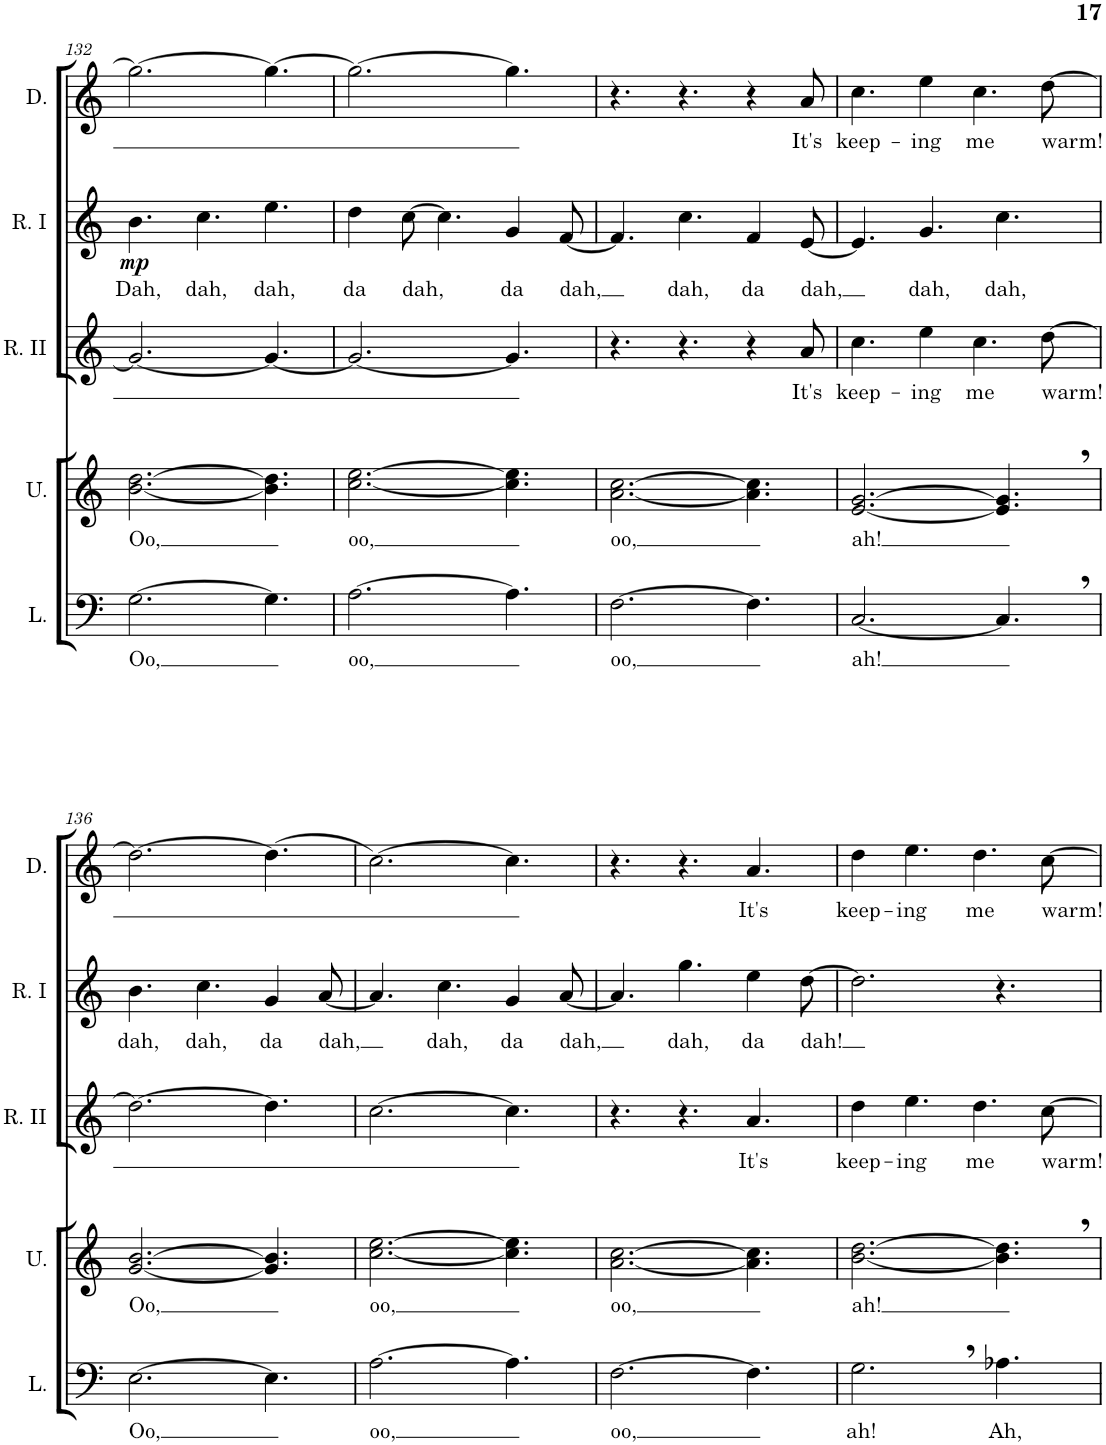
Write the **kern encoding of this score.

**kern	**text	**kern	**text	**kern	**text	**kern	**text	**dynam	**kern	**text
*part5	*part5	*part4	*part4	*part3	*part3	*part2	*part2	*part2	*part1	*part1
*staff5	*staff5	*staff4	*staff4	*staff3	*staff3	*staff2	*staff2	*staff2	*staff1	*staff1
*I"Lower Voices	*	*I"Upper Voices	*	*I"Round II	*	*I"Round I	*	*	*I"Duet	*
*I'L.	*	*I'U.	*	*I'R. II	*	*I'R. I	*	*	*I'D.	*
!!LO:PB:g=z
*clefF4	*	*clefG2	*	*clefG2	*	*clefG2	*	*	*clefG2	*
*k[]	*	*k[]	*	*k[]	*	*k[]	*	*	*k[]	*
*M9/8	*	*M9/8	*	*M9/8	*	*M9/8	*	*	*M9/8	*
=132	=132	=132	=132	=132	=132	=132	=132	=132	=132	=132
!	!LO:LY:b	!	!LO:LY:b	!	!	!	!LO:LY:b	!LO:DY:b	!	!
[2.G\	Oo,	[2.b\ [2.dd\	Oo,	2.g/_	.	4.b\	Dah,	mp	2.gg\_	.
!	!	!	!	!	!	!	!LO:LY:b	!	!	!
.	.	.	.	.	.	4.cc\	dah,	.	.	.
!	!	!	!	!	!	!	!LO:LY:b	!	!	!
4.G\]	.	4.b\] 4.dd\]	.	4.g/_	.	4.ee\	dah,	.	4.gg\_	.
=133	=133	=133	=133	=133	=133	=133	=133	=133	=133	=133
!	!LO:LY:b	!	!LO:LY:b	!	!	!	!LO:LY:b	!	!	!
[2.A\	oo,	[2.cc\ [2.ee\	oo,	2.g/_	.	4dd\	da	.	2.gg\_	.
!	!	!	!	!	!	!	!LO:LY:b	!	!	!
.	.	.	.	.	.	[8cc\	dah,	.	.	.
.	.	.	.	.	.	4.cc\]	.	.	.	.
!	!	!	!	!	!	!	!LO:LY:b	!	!	!
4.A\]	.	4.cc\] 4.ee\]	.	4.g/]	.	4g/	da	.	4.gg\]	.
!	!	!	!	!	!	!	!LO:LY:b	!	!	!
.	.	.	.	.	.	[8f/	dah,	.	.	.
=134	=134	=134	=134	=134	=134	=134	=134	=134	=134	=134
!	!LO:LY:b	!	!LO:LY:b	!	!	!	!	!	!	!
[2.F\	oo,	[2.a\ [2.cc\	oo,	4.r	.	4.f/]	.	.	4.r	.
!	!	!	!	!	!	!	!LO:LY:b	!	!	!
.	.	.	.	4.r	.	4.cc\	dah,	.	4.r	.
!	!	!	!	!	!	!	!LO:LY:b	!	!	!
4.F\]	.	4.a\] 4.cc\]	.	4r	.	4f/	da	.	4r	.
!	!	!	!	!	!LO:LY:b	!	!LO:LY:b	!	!	!LO:LY:b
.	.	.	.	8a/	It's	[8e/	dah,	.	8a/	It's
=135	=135	=135	=135	=135	=135	=135	=135	=135	=135	=135
!	!LO:LY:b	!	!LO:LY:b	!	!LO:LY:b	!	!	!	!	!LO:LY:b
[2.C/	ah!	[2.e/ [2.g/	ah!	4.cc\	keep-	4.e/]	.	.	4.cc\	keep-
!	!	!	!	!	!LO:LY:b	!	!LO:LY:b	!	!	!LO:LY:b
.	.	.	.	4ee\	-ing	4.g/	dah,	.	4ee\	-ing
!	!	!	!	!	!LO:LY:b	!	!	!	!	!LO:LY:b
.	.	.	.	4.cc\	me	.	.	.	4.cc\	me
!	!	!	!	!	!	!	!LO:LY:b	!	!	!
4.C,/]	.	4.e/], 4.g/],	.	.	.	4.cc\	dah,	.	.	.
!	!	!	!	!	!LO:LY:b	!	!	!	!	!LO:LY:b
.	.	.	.	[8dd\	warm!	.	.	.	[8dd\	warm!
!!LO:LB:g=z
=136	=136	=136	=136	=136	=136	=136	=136	=136	=136	=136
!	!LO:LY:b	!	!LO:LY:b	!	!	!	!LO:LY:b	!	!	!
[2.E\	Oo,	[2.g/ [2.b/	Oo,	2.dd\_	.	4.b\	dah,	.	2.dd\_	.
!	!	!	!	!	!	!	!LO:LY:b	!	!	!
.	.	.	.	.	.	4.cc\	dah,	.	.	.
!	!	!	!	!	!	!	!LO:LY:b	!	!	!
4.E\]	.	4.g/] 4.b/]	.	4.dd\]	.	4g/	da	.	(4.dd\]	.
!	!	!	!	!	!	!	!LO:LY:b	!	!	!
.	.	.	.	.	.	[8a/	dah,	.	.	.
=137	=137	=137	=137	=137	=137	=137	=137	=137	=137	=137
!	!LO:LY:b	!	!LO:LY:b	!	!	!	!	!	!	!
[2.A\	oo,	[2.cc\ [2.ee\	oo,	[2.cc\	.	4.a/]	.	.	[2.cc\)	.
!	!	!	!	!	!	!	!LO:LY:b	!	!	!
.	.	.	.	.	.	4.cc\	dah,	.	.	.
!	!	!	!	!	!	!	!LO:LY:b	!	!	!
4.A\]	.	4.cc\] 4.ee\]	.	4.cc\]	.	4g/	da	.	4.cc\]	.
!	!	!	!	!	!	!	!LO:LY:b	!	!	!
.	.	.	.	.	.	[8a/	dah,	.	.	.
=138	=138	=138	=138	=138	=138	=138	=138	=138	=138	=138
!	!LO:LY:b	!	!LO:LY:b	!	!	!	!	!	!	!
[2.F\	oo,	[2.a\ [2.cc\	oo,	4.r	.	4.a/]	.	.	4.r	.
!	!	!	!	!	!	!	!LO:LY:b	!	!	!
.	.	.	.	4.r	.	4.gg\	dah,	.	4.r	.
!	!	!	!	!	!LO:LY:b	!	!LO:LY:b	!	!	!LO:LY:b
4.F\]	.	4.a\] 4.cc\]	.	4.a/	It's	4ee\	da	.	4.a/	It's
!	!	!	!	!	!	!	!LO:LY:b	!	!	!
.	.	.	.	.	.	[8dd\	dah!	.	.	.
=139	=139	=139	=139	=139	=139	=139	=139	=139	=139	=139
!	!LO:LY:b	!	!LO:LY:b	!	!LO:LY:b	!	!	!	!	!LO:LY:b
2.G,\	ah!	[2.b\ [2.dd\	ah!	4dd\	keep-	2.dd\]	.	.	4dd\	keep-
!	!	!	!	!	!LO:LY:b	!	!	!	!	!LO:LY:b
.	.	.	.	4.ee\	-ing	.	.	.	4.ee\	-ing
!	!	!	!	!	!LO:LY:b	!	!	!	!	!LO:LY:b
.	.	.	.	4.dd\	me	.	.	.	4.dd\	me
!	!LO:LY:b	!	!	!	!	!	!	!	!	!
4.A-X\	Ah,	4.b\], 4.dd\],	.	.	.	4.r	.	.	.	.
!	!	!	!	!	!LO:LY:b	!	!	!	!	!LO:LY:b
.	.	.	.	[8cc\	warm!	.	.	.	[8cc\	warm!
=	=	=	=	=	=	=	=	=	=	=
*-	*-	*-	*-	*-	*-	*-	*-	*-	*-	*-
